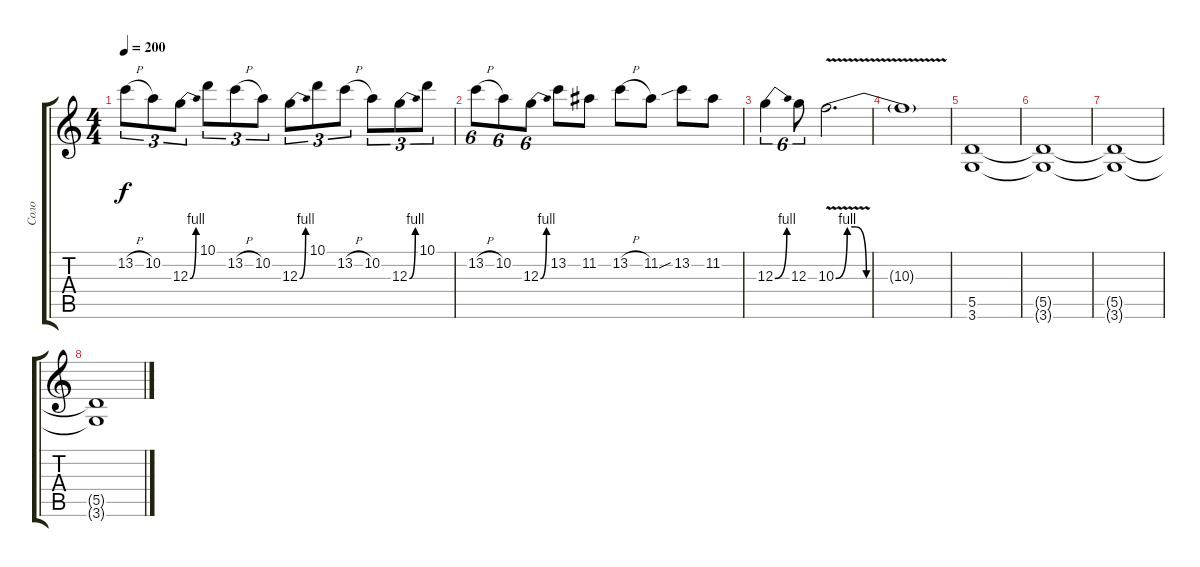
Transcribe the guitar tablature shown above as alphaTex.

\track ("Соло" "Соло") {instrument distortionguitar}
\staff {score tabs}
\tuning (E4 B3 G3 D3 A2 E2) {hide}
\ts (4 4)
\tempo 200
\clef g2
\ks c
13.2{h}.8{tu (3 2) dy f} 10.2.8{tu (3 2)} 12.3{be (bend 0 0 60 4)}.8{tu (3 2)} 10.1.8{tu (3 2)} 13.2{h}.8{tu (3 2)} 10.2.8{tu (3 2)} 12.3{be (bend 0 0 60 4)}.8{tu (3 2)} 10.1.8{tu (3 2)} 13.2{h}.8{tu (3 2)} 10.2.8{tu (3 2)} 12.3{be (bend 0 0 60 4)}.8{tu (3 2)} 10.1.8{tu (3 2)} |
13.2{h}.8{tu (6 4)} 10.2.8{tu (6 4)} 12.3{be (bend 0 0 60 4)}.8{tu (6 4)} 13.2.8 11.2.8 13.2{h}.8 11.2.8 13.2{sib}.8 11.2.8 |
12.3{be (bend 0 0 60 4)}.4{tu (6 4)} 12.3.8{tu (6 4)} 10.3{be (custom 0 0 6 4 10 4 16 0 60 0) v}.2{d} |
10.3{t}.1 |
(5.5 3.6).1 |
(5.5{t} 3.6{t}).1 |
(5.5{t} 3.6{t}).1 |
(5.5{t} 3.6{t}).1
